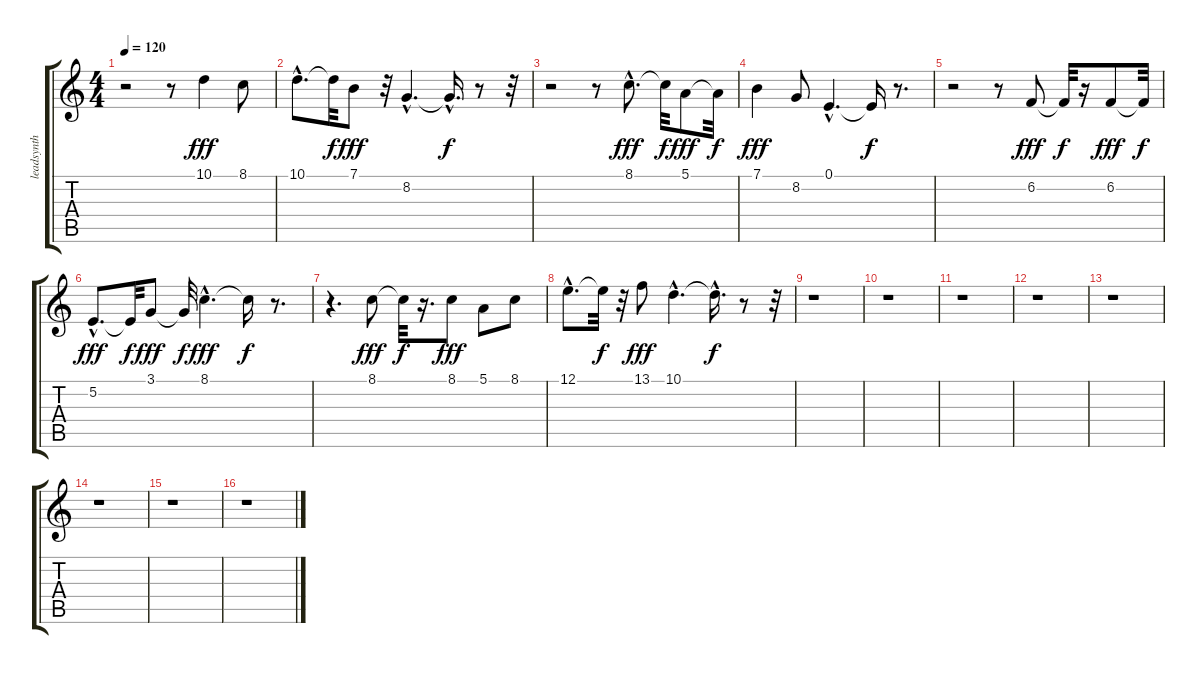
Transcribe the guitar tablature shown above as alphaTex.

\track ("leadsynth" "leadsynth") {instrument fx8scifi}
\staff {score tabs}
\tuning (E4 B3 G3 D3 A2 E2) {hide}
\ts (4 4)
\tempo 120
\clef g2
\ks c
r.2{dy f} r.8 10.1.4{dy fff} 8.1.8 |
10.1{hac}.8{d} 10.1{t}.32{dy f} 7.1.8{dy fff} r.32 8.2{hac}.4{d} 8.2{hac t}.16{d dy f} r.8 r.32 |
r.2 r.8 8.1{hac}.8{d dy fff} 8.1{t}.32{dy f} 5.1.8{dy fff} 5.1{t}.32{dy f} |
7.1.4{dy fff} 8.2.8 0.1{hac}.4{d} 0.1{t}.16{dy f} r.8{d} |
r.2 r.8 6.2.8{dy fff} 6.2{t}.32{dy f} r.16 6.2.8{dy fff} 6.2{t}.32{dy f} |
5.2{hac}.8{d dy fff} 5.2{t}.32{dy f} 3.1.8{dy fff} 3.1{t}.32{dy f} 8.1{hac}.4{d dy fff} 8.1{t}.16{dy f} r.8{d} |
r.4{d} 8.1.8{dy fff} 8.1{t}.32{dy f} r.16{d} 8.1.8{dy fff} 5.1.8 8.1.8 |
12.1{hac}.8{d} 12.1{t}.32{dy f} r.32 13.1.8{dy fff} 10.1{hac}.4{d} 10.1{hac t}.16{d dy f} r.8 r.32 |
r.1 |
r.1 |
r.1 |
r.1 |
r.1 |
r.1 |
r.1 |
r.1
